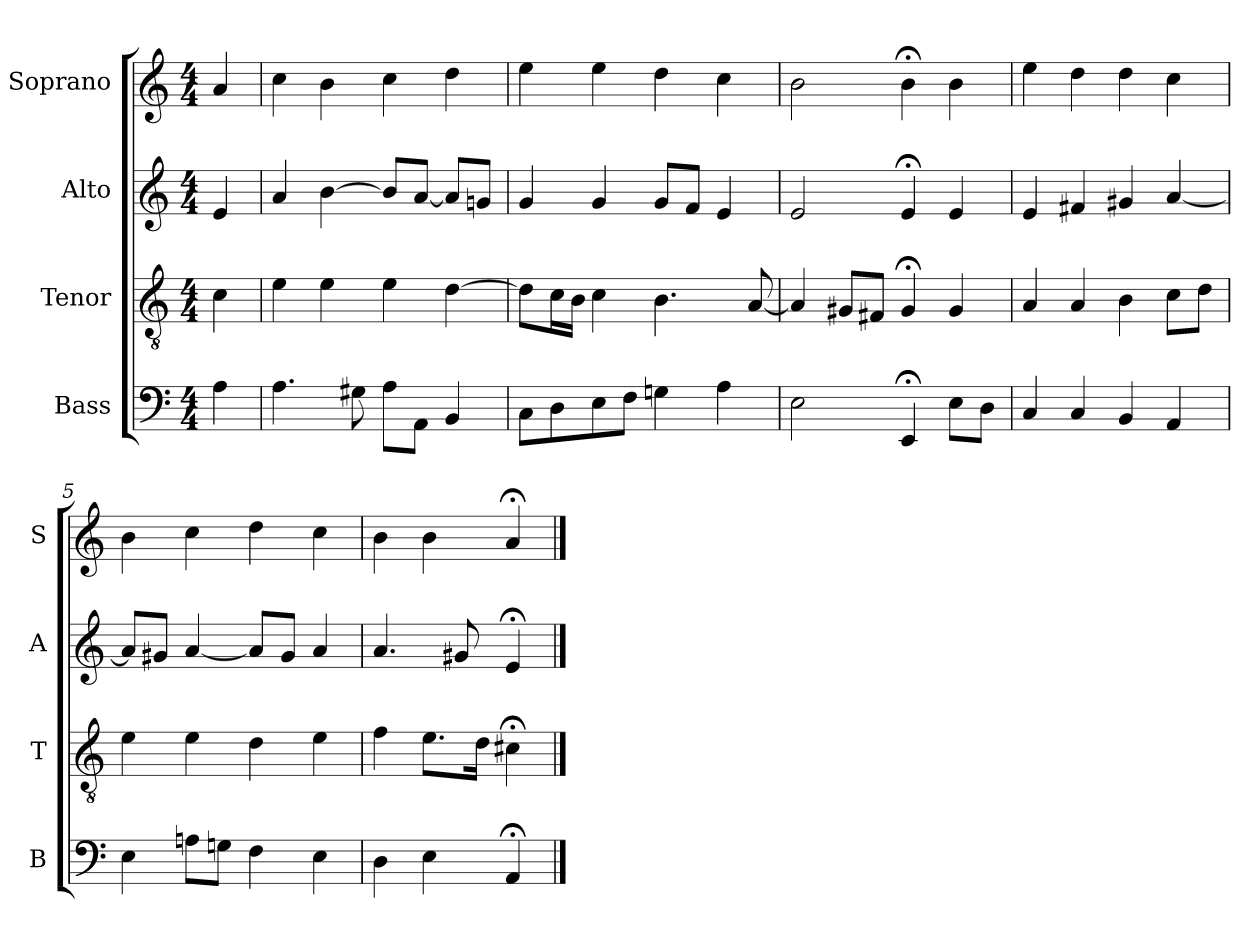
**kern	**kern	**kern	**kern
*part4	*part3	*part2	*part1
*staff4	*staff3	*staff2	*staff1
*I"Bass	*I"Tenor	*I"Alto	*I"Soprano
*I'B	*I'T	*I'A	*I'S
*clefF4	*clefGv2	*clefG2	*clefG2
*k[]	*k[]	*k[]	*k[]
*a:	*a:	*a:	*a:
*M4/4	*M4/4	*M4/4	*M4/4
*MM100	*MM100	*MM100	*MM100
=	=	=	=
4A	4c	4e	4a
=1	=1	=1	=1
4.A	4e	4a	4cc
.	4e	[4b	4b
8G#X	.	.	.
8AL	4e	8bL]	4cc
8AAJ	.	[8aJ	.
4BB	[4d	8aL]	4dd
.	.	8gnJ	.
=2	=2	=2	=2
8CL	8dL]	4g	4ee
8D	16cL	.	.
.	16BJJ	.	.
8E	4c	4g	4ee
8FJ	.	.	.
4Gn	4.B	8gL	4dd
.	.	8fJ	.
4A	.	4e	4cc
.	[8A	.	.
=3	=3	=3	=3
2E	4A]	2e	2b
.	8G#XL	.	.
.	8F#XJ	.	.
4EE;<	4G#;<	4e;<	4b;<
8EL	4G#	4e	4b
8DJ	.	.	.
=4	=4	=4	=4
4C	4A	4e	4ee
4C	4A	4f#X	4dd
4BB	4B	4g#X	4dd
4AA	8cL	[4a	4cc
.	8dJ	.	.
=5	=5	=5	=5
4E	4e	8aL]	4b
.	.	8g#XJ	.
8AnL	4e	[4a	4cc
8GnJ	.	.	.
4F	4d	8aL]	4dd
.	.	8g#J	.
4E	4e	4a	4cc
=6	=6	=6	=6
4D	4f	4.a	4b
4E	8.eL	.	4b
.	.	8g#X	.
.	16dJk	.	.
4AA;<	4c#X;<	4e;<	4a;<
==	==	==	==
*-	*-	*-	*-
